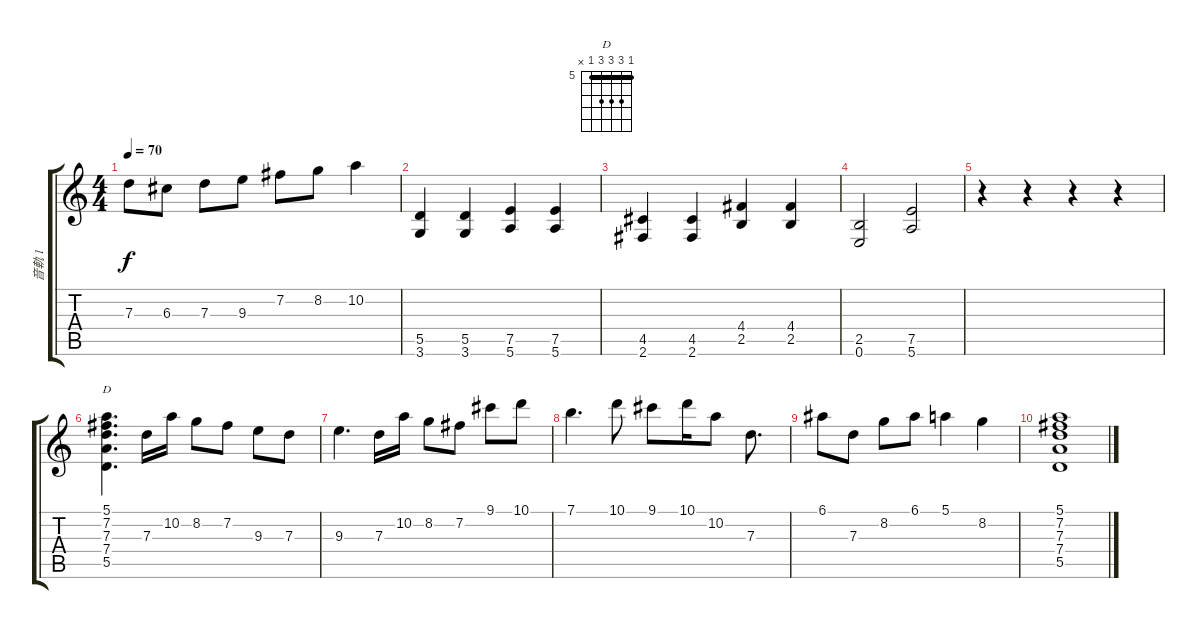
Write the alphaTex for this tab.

\track ("音軌 1" "音軌 1") {instrument electricguitarjazz}
\staff {score tabs}
\tuning (E4 B3 G3 D3 A2 E2) {hide}
\chord ("D" 5 7 7 7 5 x) {firstfret 5 barre 5}
\ts (4 4)
\tempo 70
\clef g2
\ks c
7.3.8{dy f instrument overdrivenguitar} 6.3.8 7.3.8 9.3.8 7.2.8 8.2.8 10.2.4 |
(5.5 3.6).4 (5.5 3.6).4 (7.5 5.6).4 (7.5 5.6).4 |
(4.5 2.6).4 (4.5 2.6).4 (4.4 2.5).4 (4.4 2.5).4 |
(2.5 0.6).2 (7.5 5.6).2 |
r.4 r.4 r.4 r.4 |
(5.1 7.2 7.3 7.4 5.5).4{d ch "D"} 7.3.16 10.2.16 8.2.8 7.2.8 9.3.8 7.3.8 |
9.3.4{d} 7.3.16 10.2.16 8.2.8 7.2.8 9.1.8 10.1.8 |
7.1.4{d} 10.1.8 9.1.8 10.1.16 10.2.8 7.3.8{d} |
6.1.8 7.3.8 8.2.8 6.1.8 5.1.4 8.2.4 |
(5.1 7.2 7.3 7.4 5.5).1
